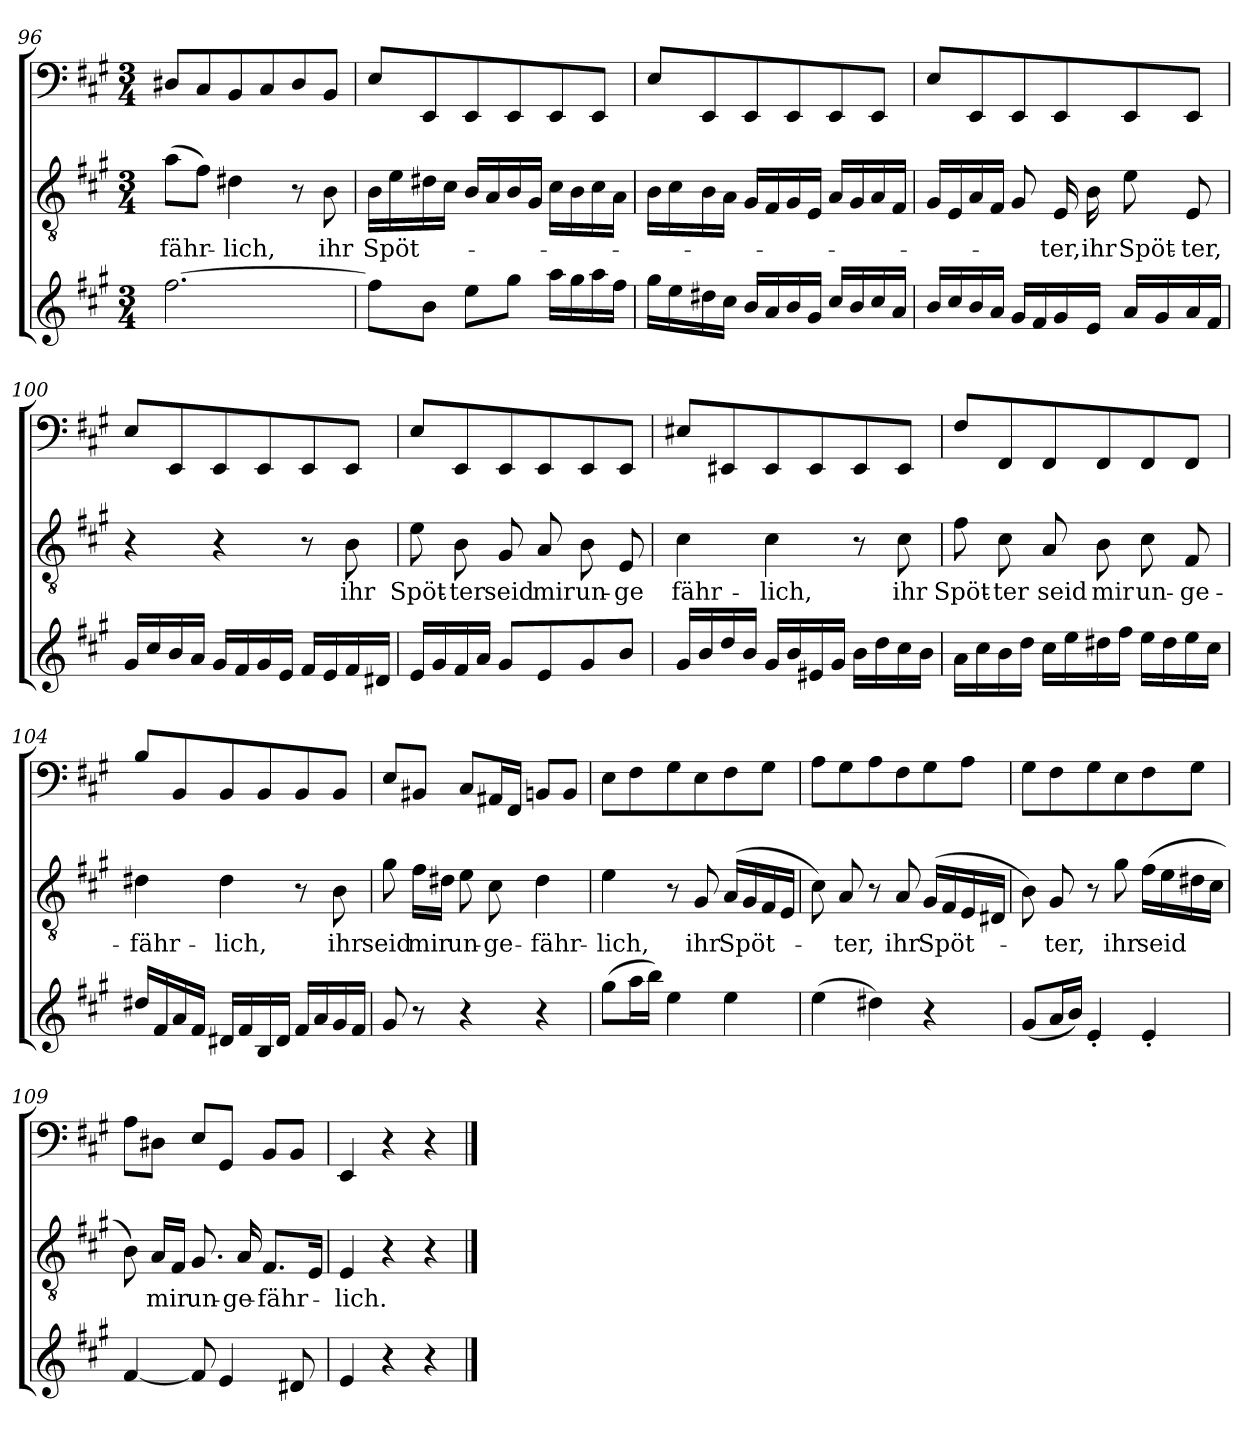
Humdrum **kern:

**kern	**kern	**text	**kern
*part3	*part2	*part2	*part1
*staff3	*staff2	*staff2	*staff1
*clefG2	*clefGv2	*	*clefF4
*k[f#c#g#]	*k[f#c#g#]	*	*k[f#c#g#]
*A:	*A:	*	*A:
*M3/4	*M3/4	*	*M3/4
=96	=96	=96	=96
[2.ff#\	(8a\L	-fähr-	8D#X/L
.	8f#\J)	.	8C#/
.	4d#X\	-lich,	8BB/
.	.	.	8C#/
.	8r	.	8D#/
.	8B\	ihr	8BB/J
=97	=97	=97	=97
8ff#\L]	16B\LL	Spöt-	8E/L
.	16e\	.	.
8b\J	16d#X\	.	8EE/
.	16c#\JJ	.	.
8ee\L	16B/LL	.	8EE/
.	16A/	.	.
8gg#\J	16B/	.	8EE/
.	16G#/JJ	.	.
16aa\LL	16c#\LL	.	8EE/
16gg#\	16B\	.	.
16aa\	16c#\	.	8EE/J
16ff#\JJ	16A\JJ	.	.
=98	=98	=98	=98
16gg#\LL	16B\LL	.	8E/L
16ee\	16c#\	.	.
16dd#X\	16B\	.	8EE/
16cc#\JJ	16A\JJ	.	.
16b/LL	16G#/LL	.	8EE/
16a/	16F#/	.	.
16b/	16G#/	.	8EE/
16g#/JJ	16E/JJ	.	.
16cc#/LL	16A/LL	.	8EE/
16b/	16G#/	.	.
16cc#/	16A/	.	8EE/J
16a/JJ	16F#/JJ	.	.
=99	=99	=99	=99
16b/LL	16G#/LL	.	8E/L
16cc#/	16E/	.	.
16b/	16A/	.	8EE/
16a/JJ	16F#/JJ	.	.
16g#/LL	8G#/	.	8EE/
16f#/	.	.	.
16g#/	16E/	-ter,	8EE/
16e/JJ	16B\	ihr	.
16a/LL	8e\	Spöt-	8EE/
16g#/	.	.	.
16a/	8E/	-ter,	8EE/J
16f#/JJ	.	.	.
=100	=100	=100	=100
16g#/LL	4r	.	8E/L
16cc#/	.	.	.
16b/	.	.	8EE/
16a/JJ	.	.	.
16g#/LL	4r	.	8EE/
16f#/	.	.	.
16g#/	.	.	8EE/
16e/JJ	.	.	.
16f#/LL	8r	.	8EE/
16e/	.	.	.
16f#/	8B\	ihr	8EE/J
16d#X/JJ	.	.	.
=101	=101	=101	=101
16e/LL	8e\	Spöt-	8E/L
16g#/	.	.	.
16f#/	8B\	-ter	8EE/
16a/JJ	.	.	.
8g#/L	8G#/	seid	8EE/
8e/	8A/	mir	8EE/
8g#/	8B\	un-	8EE/
8b/J	8E/	-ge	8EE/J
=102	=102	=102	=102
16g#/LL	4c#\	fähr-	8E#X/L
16b/	.	.	.
16dd/	.	.	8EE#X/
16b/JJ	.	.	.
16g#/LL	4c#\	-lich,	8EE#/
16b/	.	.	.
16e#X/	.	.	8EE#/
16g#/JJ	.	.	.
16b\LL	8r	.	8EE#/
16dd\	.	.	.
16cc#\	8c#\	ihr	8EE#/J
16b\JJ	.	.	.
=103	=103	=103	=103
16a\LL	8f#\	Spöt-	8F#/L
16cc#\	.	.	.
16b\	8c#\	-ter	8FF#/
16dd\JJ	.	.	.
16cc#\LL	8A/	seid	8FF#/
16ee\	.	.	.
16dd#X\	8B\	mir	8FF#/
16ff#\JJ	.	.	.
16ee\LL	8c#\	un-	8FF#/
16dd#\	.	.	.
16ee\	8F#/	-ge-	8FF#/J
16cc#\JJ	.	.	.
=104	=104	=104	=104
16dd#X/LL	4d#X\	-fähr-	8B/L
16f#/	.	.	.
16a/	.	.	8BB/
16f#/JJ	.	.	.
16d#X/LL	4d#\	-lich,	8BB/
16f#/	.	.	.
16B/	.	.	8BB/
16d#/JJ	.	.	.
16f#/LL	8r	.	8BB/
16a/	.	.	.
16g#/	8B\	ihr	8BB/J
16f#/JJ	.	.	.
=105	=105	=105	=105
8g#/	8g#\	seid	8E/L
8r	16f#\LL	mir	8BB#X/J
.	16d#X\JJ	.	.
4r	8e\	un-	8C#/L
.	8c#\	-ge-	16AA#X/L
.	.	.	16FF#/JJ
4r	4d#\	-fähr-	8BBn/L
.	.	.	8BB/J
=106	=106	=106	=106
(8gg#\L	4e\	-lich,	8E\L
16aa\L	.	.	8F#\
16bb\JJ)	.	.	.
4ee\	8r	.	8G#\
.	8G#/	ihr	8E\
4ee\	(16A/LL	Spöt-	8F#\
.	16G#/	.	.
.	16F#/	.	8G#\J
.	16E/JJ	.	.
=107	=107	=107	=107
(4ee\	8c#\)	.	8A\L
.	8A/	-ter,	8G#\
4dd#X\)	8r	.	8A\
.	8A/	ihr	8F#\
4r	(16G#/LL	Spöt-	8G#\
.	16F#/	.	.
.	16E/	.	8A\J
.	16D#X/JJ	.	.
=108	=108	=108	=108
(8g#/L	8B\)	.	8G#\L
16a/L	8G#/	-ter,	8F#\
16b/JJ)	.	.	.
4e'/	8r	.	8G#\
.	8g#\	ihr	8E\
4e'/	(16f#\LL	seid	8F#\
.	16e\	.	.
.	16d#X\	.	8G#\J
.	16c#\JJ	.	.
=109	=109	=109	=109
[4f#/	8B\)	.	8A\L
.	16A/LL	mir	8D#X\J
.	16F#/JJ	.	.
8f#/]	8.G#/	un-	8E/L
4e/	.	.	8GG#/J
.	16A/	-ge-	.
.	8.F#/L	-fähr-	8BB/L
8d#X/	.	.	8BB/J
.	16E/Jk	.	.
=110	=110	=110	=110
4e/	4E/	-lich.	4EE/
4r	4r	.	4r
4r	4r	.	4r
==	==	==	==
*-	*-	*-	*-
